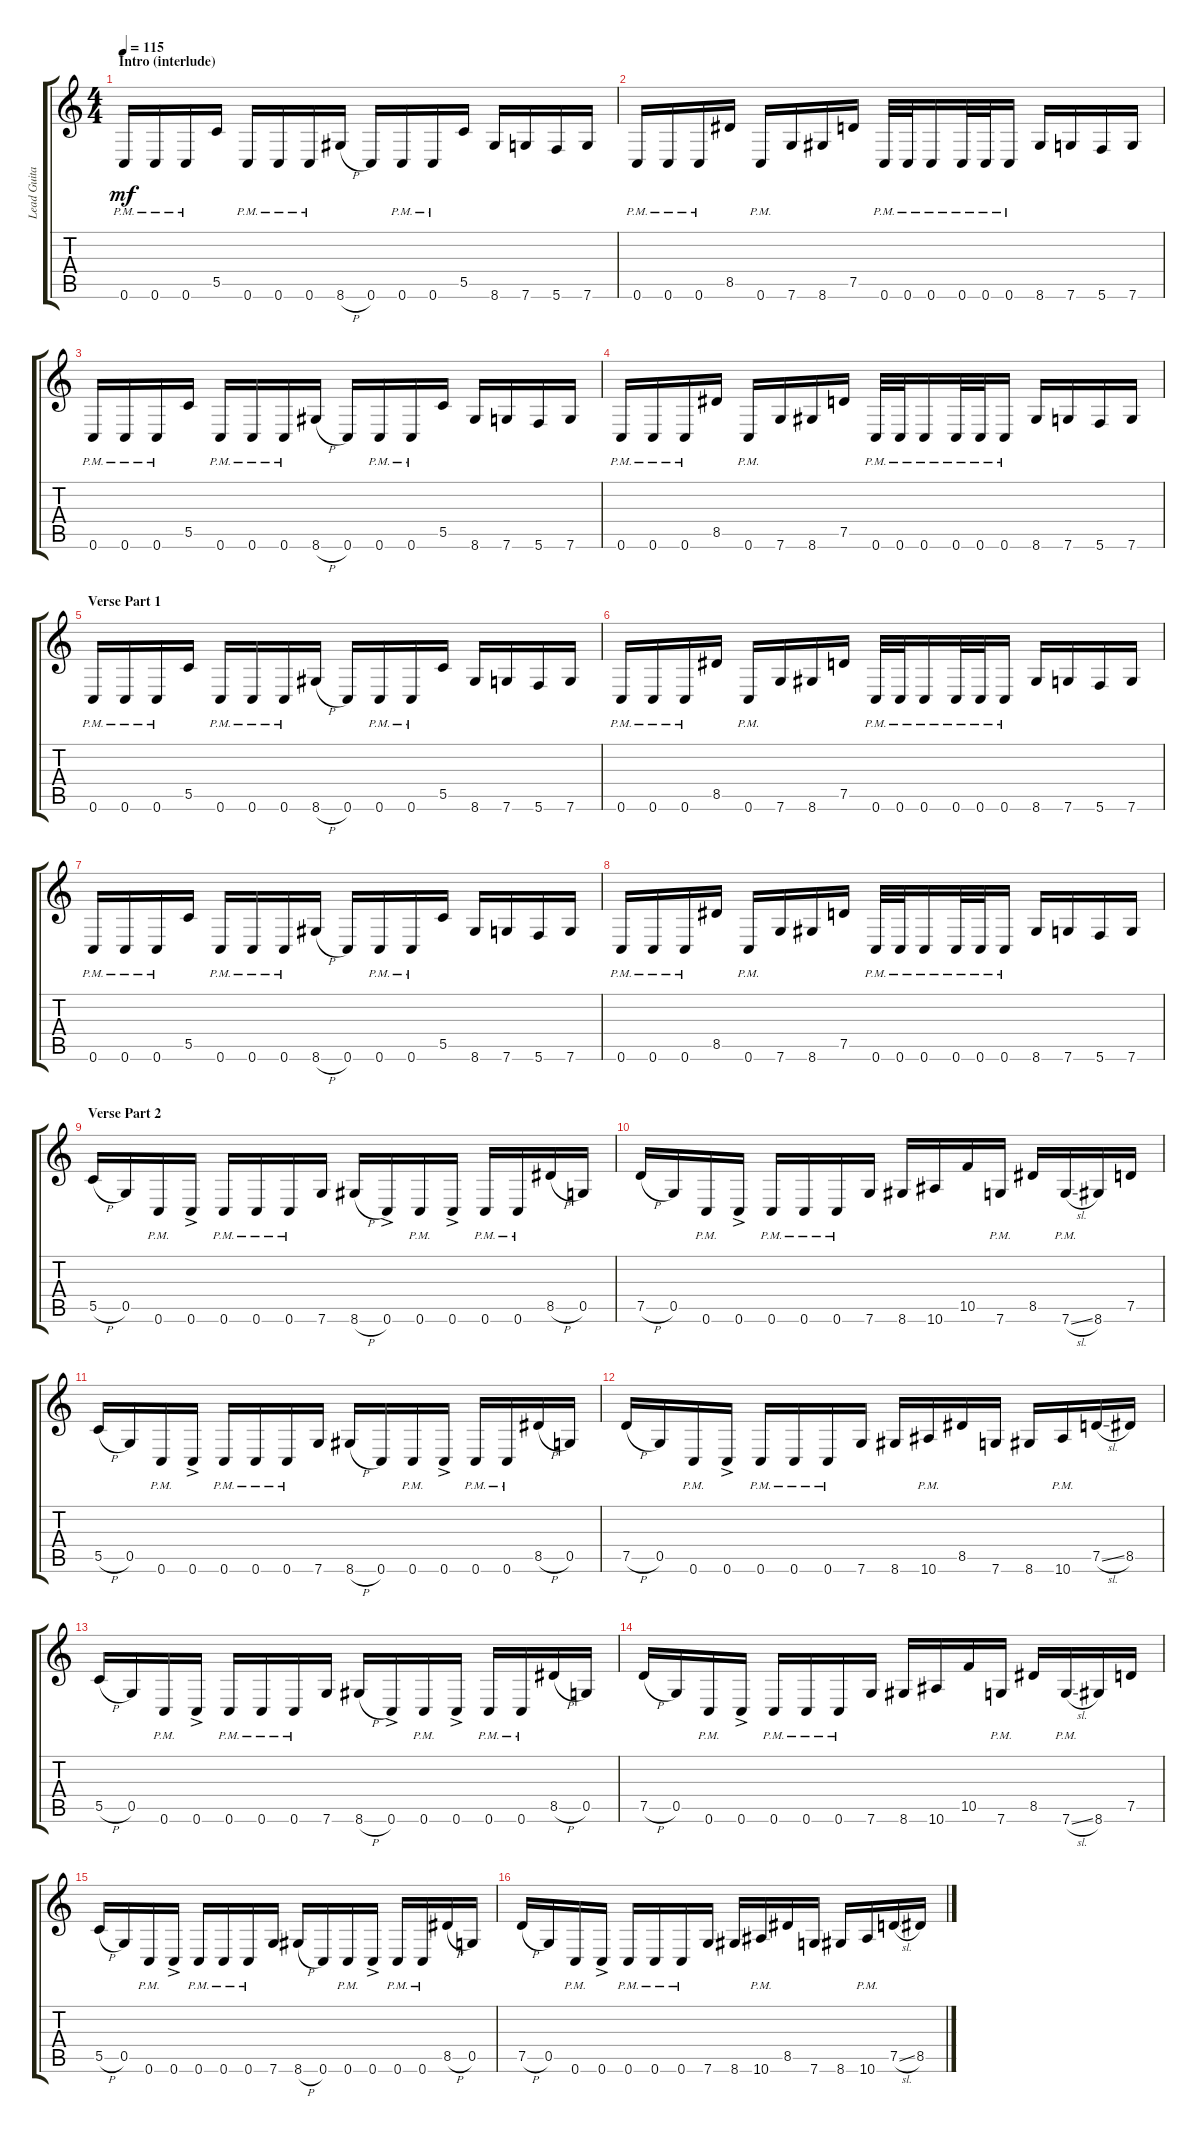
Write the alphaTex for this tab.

\track ("Lead Guitar " "Lead Guita") {instrument distortionguitar}
\staff {score tabs}
\tuning (D4 A3 F3 C3 G2 C2) {hide}
\ts (4 4)
\section ("" "Intro (interlude)")
\tempo 115
\clef g2
\ks c
0.6{pm}.16{dy mf} 0.6{pm}.16 0.6{pm}.16 5.5.16 0.6{pm}.16 0.6{pm}.16 0.6{pm}.16 8.6{h}.16 0.6.16 0.6{pm}.16 0.6{pm}.16 5.5.16 8.6.16 7.6.16 5.6.16 7.6.16 |
0.6{pm}.16 0.6{pm}.16 0.6{pm}.16 8.5.16 0.6{pm}.16 7.6.16 8.6.16 7.5.16 0.6{pm}.32 0.6{pm}.32 0.6{pm}.16 0.6{pm}.32 0.6{pm}.32 0.6{pm}.16 8.6.16 7.6.16 5.6.16 7.6.16 |
0.6{pm}.16 0.6{pm}.16 0.6{pm}.16 5.5.16 0.6{pm}.16 0.6{pm}.16 0.6{pm}.16 8.6{h}.16 0.6.16 0.6{pm}.16 0.6{pm}.16 5.5.16 8.6.16 7.6.16 5.6.16 7.6.16 |
0.6{pm}.16 0.6{pm}.16 0.6{pm}.16 8.5.16 0.6{pm}.16 7.6.16 8.6.16 7.5.16 0.6{pm}.32 0.6{pm}.32 0.6{pm}.16 0.6{pm}.32 0.6{pm}.32 0.6{pm}.16 8.6.16 7.6.16 5.6.16 7.6.16 |
\section ("" "Verse Part 1")
0.6{pm}.16 0.6{pm}.16 0.6{pm}.16 5.5.16 0.6{pm}.16 0.6{pm}.16 0.6{pm}.16 8.6{h}.16 0.6.16 0.6{pm}.16 0.6{pm}.16 5.5.16 8.6.16 7.6.16 5.6.16 7.6.16 |
0.6{pm}.16 0.6{pm}.16 0.6{pm}.16 8.5.16 0.6{pm}.16 7.6.16 8.6.16 7.5.16 0.6{pm}.32 0.6{pm}.32 0.6{pm}.16 0.6{pm}.32 0.6{pm}.32 0.6{pm}.16 8.6.16 7.6.16 5.6.16 7.6.16 |
0.6{pm}.16 0.6{pm}.16 0.6{pm}.16 5.5.16 0.6{pm}.16 0.6{pm}.16 0.6{pm}.16 8.6{h}.16 0.6.16 0.6{pm}.16 0.6{pm}.16 5.5.16 8.6.16 7.6.16 5.6.16 7.6.16 |
0.6{pm}.16 0.6{pm}.16 0.6{pm}.16 8.5.16 0.6{pm}.16 7.6.16 8.6.16 7.5.16 0.6{pm}.32 0.6{pm}.32 0.6{pm}.16 0.6{pm}.32 0.6{pm}.32 0.6{pm}.16 8.6.16 7.6.16 5.6.16 7.6.16 |
\section ("" "Verse Part 2")
5.5{h}.16 0.5.16 0.6{pm}.16 0.6{ac}.16 0.6{pm}.16 0.6{pm}.16 0.6{pm}.16 7.6.16 8.6{h}.16 0.6{ac}.16 0.6{pm}.16 0.6{ac}.16 0.6{pm}.16 0.6{pm}.16 8.5{h}.16 0.5.16 |
7.5{h}.16 0.5.16 0.6{pm}.16 0.6{ac}.16 0.6{pm}.16 0.6{pm}.16 0.6{pm}.16 7.6.16 8.6.16 10.6.16 10.5.16 7.6{pm}.16 8.5.16 7.6{sl pm}.16 8.6.16 7.5.16 |
5.5{h}.16 0.5.16 0.6{pm}.16 0.6{ac}.16 0.6{pm}.16 0.6{pm}.16 0.6{pm}.16 7.6.16 8.6{h}.16 0.6.16 0.6{pm}.16 0.6{ac}.16 0.6{pm}.16 0.6{pm}.16 8.5{h}.16 0.5.16 |
7.5{h}.16 0.5.16 0.6{pm}.16 0.6{ac}.16 0.6{pm}.16 0.6{pm}.16 0.6{pm}.16 7.6.16 8.6.16 10.6{pm}.16 8.5.16 7.6.16 8.6.16 10.6{pm}.16 7.5{sl}.16 8.5.16 |
5.5{h}.16 0.5.16 0.6{pm}.16 0.6{ac}.16 0.6{pm}.16 0.6{pm}.16 0.6{pm}.16 7.6.16 8.6{h}.16 0.6{ac}.16 0.6{pm}.16 0.6{ac}.16 0.6{pm}.16 0.6{pm}.16 8.5{h}.16 0.5.16 |
7.5{h}.16 0.5.16 0.6{pm}.16 0.6{ac}.16 0.6{pm}.16 0.6{pm}.16 0.6{pm}.16 7.6.16 8.6.16 10.6.16 10.5.16 7.6{pm}.16 8.5.16 7.6{sl pm}.16 8.6.16 7.5.16 |
5.5{h}.16 0.5.16 0.6{pm}.16 0.6{ac}.16 0.6{pm}.16 0.6{pm}.16 0.6{pm}.16 7.6.16 8.6{h}.16 0.6.16 0.6{pm}.16 0.6{ac}.16 0.6{pm}.16 0.6{pm}.16 8.5{h}.16 0.5.16 |
7.5{h}.16 0.5.16 0.6{pm}.16 0.6{ac}.16 0.6{pm}.16 0.6{pm}.16 0.6{pm}.16 7.6.16 8.6.16 10.6{pm}.16 8.5.16 7.6.16 8.6.16 10.6{pm}.16 7.5{sl}.16 8.5.16
